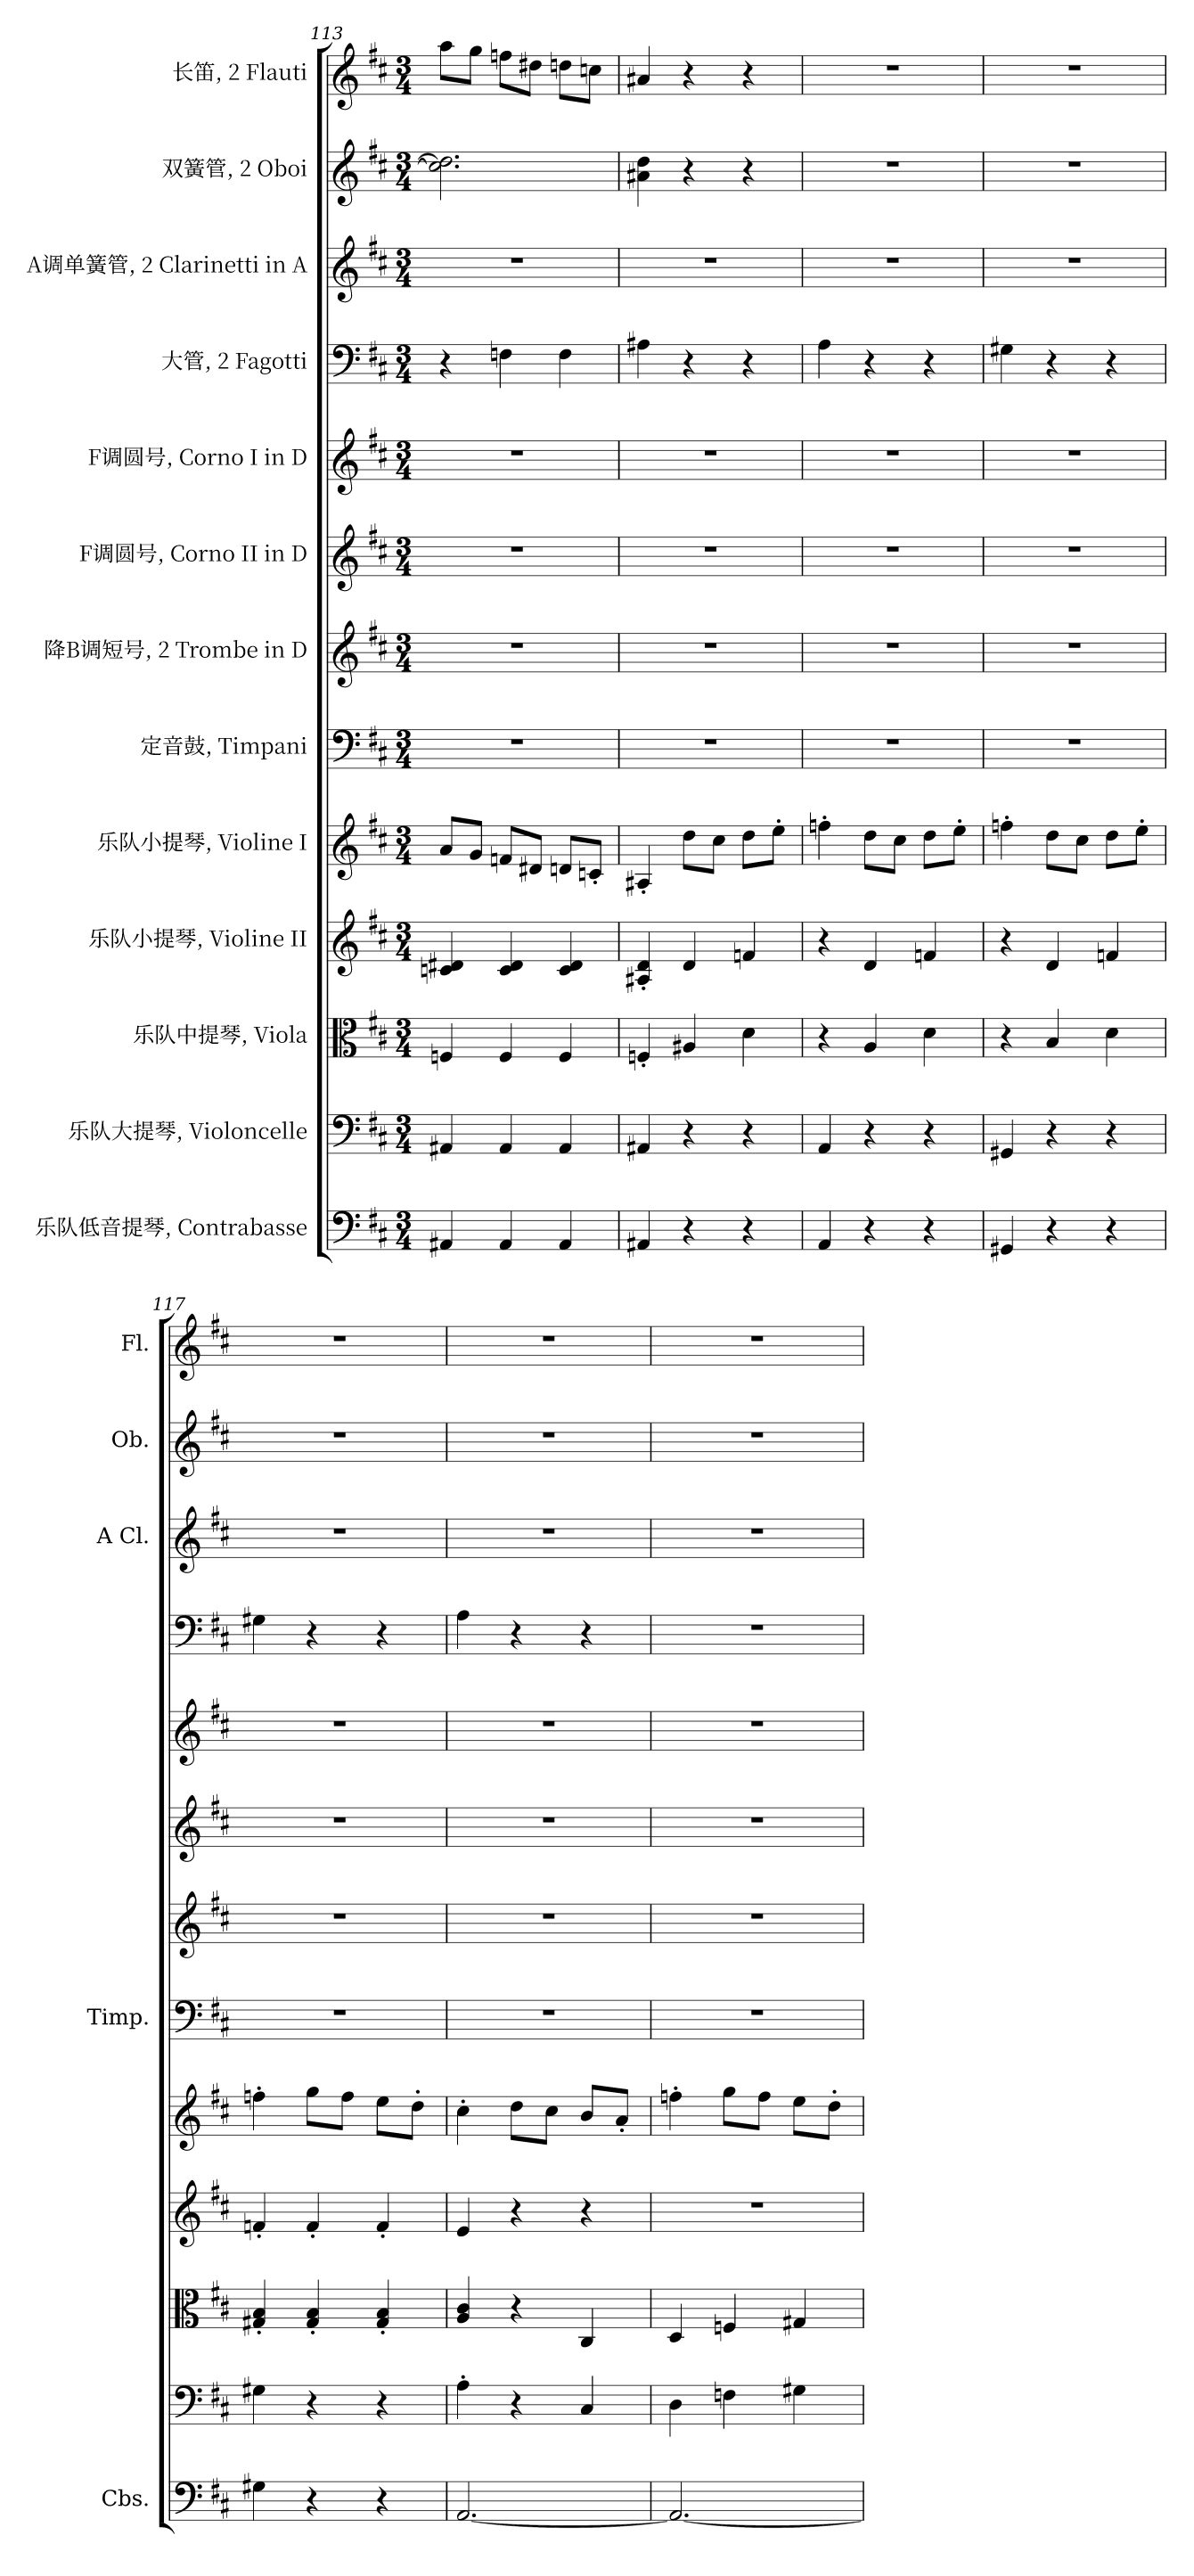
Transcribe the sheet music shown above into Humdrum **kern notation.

**kern	**kern	**kern	**kern	**kern	**kern	**kern	**kern	**kern	**kern	**kern	**kern	**kern
*part13	*part12	*part11	*part10	*part9	*part8	*part7	*part6	*part5	*part4	*part3	*part2	*part1
*staff13	*staff12	*staff11	*staff10	*staff9	*staff8	*staff7	*staff6	*staff5	*staff4	*staff3	*staff2	*staff1
*I"乐队低音提琴, Contrabasse	*I"乐队大提琴, Violoncelle	*I"乐队中提琴, Viola	*I"乐队小提琴, Violine II	*I"乐队小提琴, Violine I	*I"定音鼓, Timpani	*I"降B调短号, 2 Trombe in D	*I"F调圆号, Corno II in D	*I"F调圆号, Corno I in D	*I"大管, 2 Fagotti	*I"A调单簧管, 2 Clarinetti in A	*I"双簧管, 2 Oboi	*I"长笛, 2 Flauti
*I'Cbs.	*	*	*	*	*I'Timp.	*	*	*	*	*I'A Cl.	*I'Ob.	*I'Fl.
!!LO:PB:g=z
*clefF4	*clefF4	*clefC3	*clefG2	*clefG2	*clefF4	*clefG2	*clefG2	*clefG2	*clefF4	*clefG2	*clefG2	*clefG2
*ITrd7c12	*	*	*	*	*	*ITrd1c2	*ITrd4c7	*ITrd4c7	*	*ITrd2c3	*	*
*k[f#c#]	*k[f#c#]	*k[f#c#]	*k[f#c#]	*k[f#c#]	*k[f#c#]	*k[]	*k[f#]	*k[f#]	*k[f#c#]	*k[f#c#g#d#a#]	*k[f#c#]	*k[f#c#]
*M3/4	*M3/4	*M3/4	*M3/4	*M3/4	*M3/4	*M3/4	*M3/4	*M3/4	*M3/4	*M3/4	*M3/4	*M3/4
*MM301	*MM301	*MM301	*MM301	*MM301	*MM301	*MM301	*MM301	*MM301	*MM301	*MM301	*MM301	*MM301
=113	=113	=113	=113	=113	=113	=113	=113	=113	=113	=113	=113	=113
4AAA#X/	4AA#X/	4Fn/	4cn/ 4d#X/	8a/L	2.r	2.r	2.r	2.r	4r	2.r	2.cc\] 2.dd#\]	8aa\L
.	.	.	.	8g/J	.	.	.	.	.	.	.	8gg\J
*	*	*	*	*	*	*	*	*	*	*	*	*MM281
4AAA#/	4AA#/	4F/	4c/ 4d#/	8fn/L	.	.	.	.	4Fn\	.	.	8ffn\L
.	.	.	.	8d#X/J	.	.	.	.	.	.	.	8dd#X\J
4AAA#/	4AA#/	4F/	4c/ 4d#/	8dn/L	.	.	.	.	4F\	.	.	8ddn\L
.	.	.	.	8cn'/J	.	.	.	.	.	.	.	8ccn\J
=114	=114	=114	=114	=114	=114	=114	=114	=114	=114	=114	=114	=114
*	*	*	*	*	*	*	*	*	*	*	*	*MM301
4AAA#X/	4AA#X/	4Fn'/	4A#X/' 4d/'	4A#X'/	2.r	2.r	2.r	2.r	4A#X\	2.r	4a#X\ 4dd\	4a#X/
*	*	*	*	*	*	*	*	*	*	*	*	*MM281
4r	4r	4A#X/	4d/	8dd\L	.	.	.	.	4r	.	4r	4r
.	.	.	.	8cc#\J	.	.	.	.	.	.	.	.
4r	4r	4d\	4fn/	8dd\L	.	.	.	.	4r	.	4r	4r
.	.	.	.	8ee'\J	.	.	.	.	.	.	.	.
=115	=115	=115	=115	=115	=115	=115	=115	=115	=115	=115	=115	=115
*	*	*	*	*	*	*	*	*	*	*	*	*MM303
4AAA/	4AA/	4r	4r	4ffn'\	2.r	2.r	2.r	2.r	4A\	2.r	2.r	2.r
4r	4r	4A/	4d/	8dd\L	.	.	.	.	4r	.	.	.
.	.	.	.	8cc#\J	.	.	.	.	.	.	.	.
4r	4r	4d\	4fn/	8dd\L	.	.	.	.	4r	.	.	.
.	.	.	.	8ee'\J	.	.	.	.	.	.	.	.
=116	=116	=116	=116	=116	=116	=116	=116	=116	=116	=116	=116	=116
*	*	*	*	*	*	*	*	*	*	*	*	*MM306
4GGG#X/	4GG#X/	4r	4r	4ffn'\	2.r	2.r	2.r	2.r	4G#X\	2.r	2.r	2.r
4r	4r	4B/	4d/	8dd\L	.	.	.	.	4r	.	.	.
.	.	.	.	8cc#\J	.	.	.	.	.	.	.	.
4r	4r	4d\	4fn/	8dd\L	.	.	.	.	4r	.	.	.
.	.	.	.	8ee'\J	.	.	.	.	.	.	.	.
=117	=117	=117	=117	=117	=117	=117	=117	=117	=117	=117	=117	=117
*	*	*	*	*	*	*	*	*	*	*	*	*MM307
4GG#X\	4G#X\	4G#X/' 4B/'	4fn'/	4ffn'\	2.r	2.r	2.r	2.r	4G#X\	2.r	2.r	2.r
4r	4r	4G#/' 4B/'	4f'/	8gg\L	.	.	.	.	4r	.	.	.
.	.	.	.	8ff\J	.	.	.	.	.	.	.	.
4r	4r	4G#/' 4B/'	4f'/	8ee\L	.	.	.	.	4r	.	.	.
.	.	.	.	8dd'\J	.	.	.	.	.	.	.	.
=118	=118	=118	=118	=118	=118	=118	=118	=118	=118	=118	=118	=118
*	*	*	*	*	*	*	*	*	*	*	*	*MM309
[2.AAA/	4A'\	4A/ 4c#/	4e/	4cc#'\	2.r	2.r	2.r	2.r	4A\	2.r	2.r	2.r
.	4r	4r	4r	8dd\L	.	.	.	.	4r	.	.	.
.	.	.	.	8cc#\J	.	.	.	.	.	.	.	.
.	4C#/	4C#/	4r	8b/L	.	.	.	.	4r	.	.	.
.	.	.	.	8a'/J	.	.	.	.	.	.	.	.
!!LO:PB:g=z
=119	=119	=119	=119	=119	=119	=119	=119	=119	=119	=119	=119	=119
*	*	*	*	*	*	*	*	*	*	*	*	*MM310
2.AAA/_	4D\	4D/	2.r	4ffn'\	2.r	2.r	2.r	2.r	2.r	2.r	2.r	2.r
.	4Fn\	4Fn/	.	8gg\L	.	.	.	.	.	.	.	.
.	.	.	.	8ff\J	.	.	.	.	.	.	.	.
.	4G#X\	4G#X/	.	8ee\L	.	.	.	.	.	.	.	.
.	.	.	.	8dd'\J	.	.	.	.	.	.	.	.
=	=	=	=	=	=	=	=	=	=	=	=	=
*-	*-	*-	*-	*-	*-	*-	*-	*-	*-	*-	*-	*-
